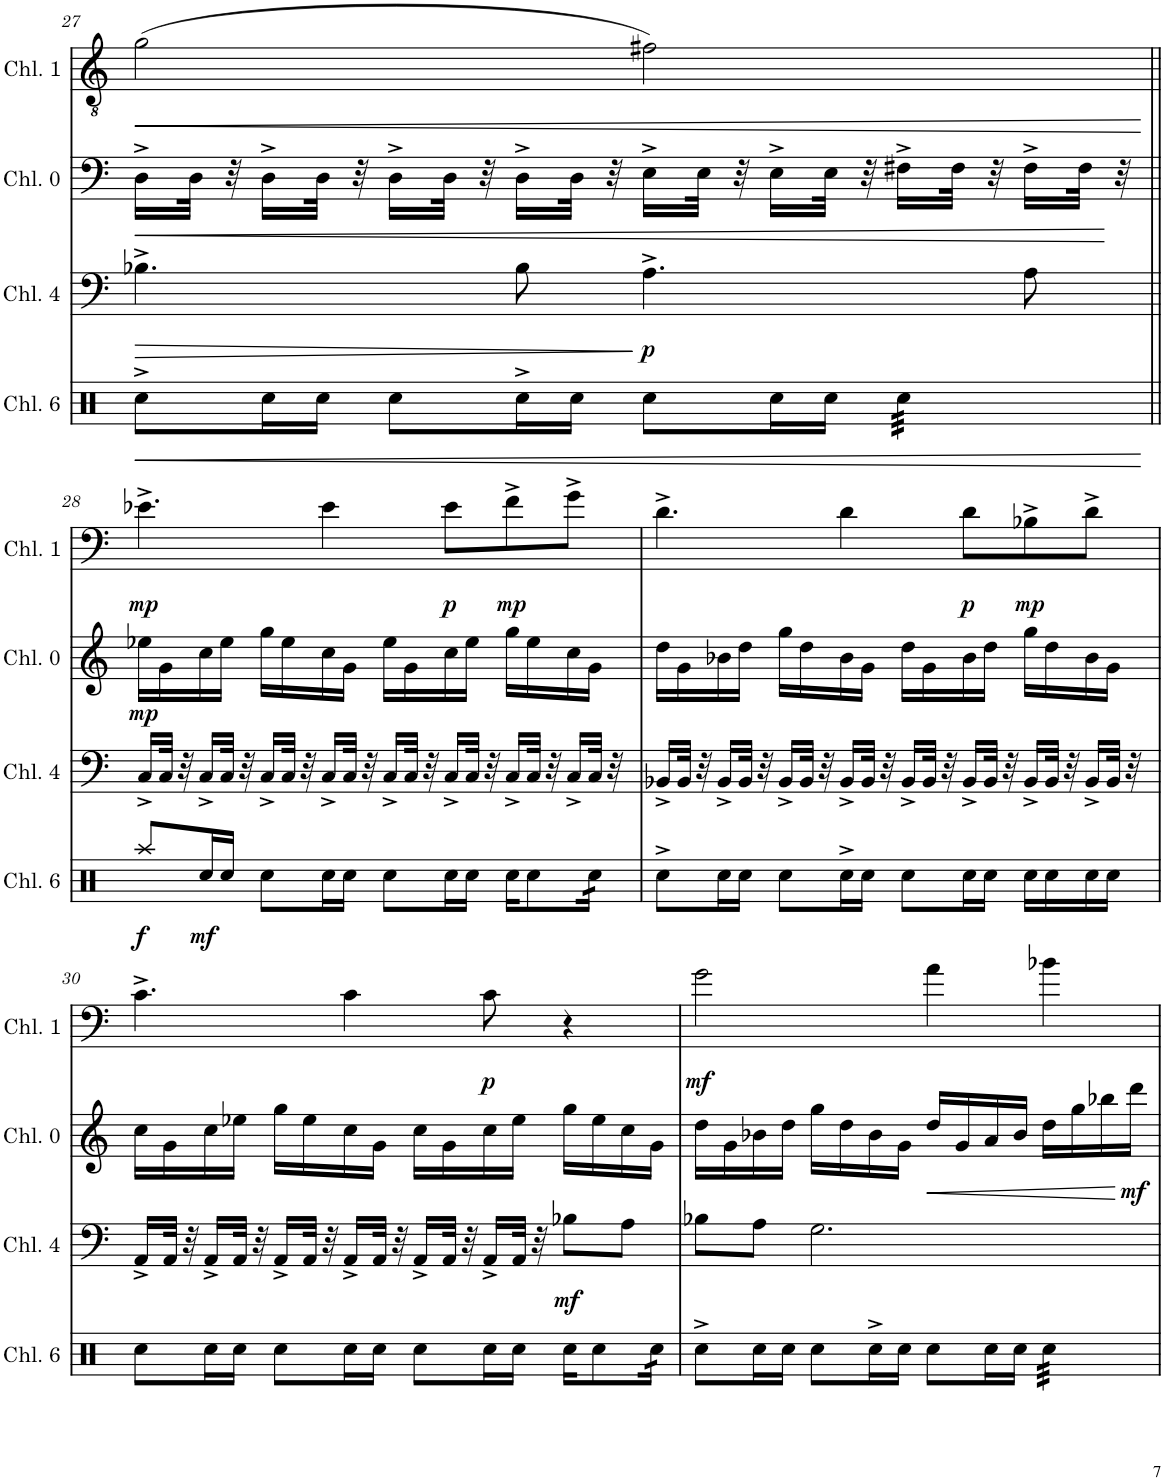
**kern	**dynam	**kern	**dynam	**kern	**dynam	**kern	**dynam
*part4	*part4	*part3	*part3	*part2	*part2	*part1	*part1
*staff4	*staff4	*staff3	*staff3	*staff2	*staff2	*staff1	*staff1
*I"Channel 6	*	*I"Channel 4	*	*I"Channel 0	*	*I"Channel 1	*
*I'Chl. 6	*	*I'Chl. 4	*	*I'Chl. 0	*	*I'Chl. 1	*
!!LO:PB:g=z
*clefX	*	*clefF4	*	*clefG2	*	*clefGv2	*
*k[]	*	*k[]	*	*k[]	*	*k[]	*
*M4/4	*	*M4/4	*	*M4/4	*	*M4/4	*
*met(c)	*	*met(c)	*	*met(c)	*	*met(c)	*
=27	=27	=27	=27	=27	=27	=27	=27
!	!LO:HP:b	!	!LO:HP:b	!	!LO:HP:b	!	!LO:HP:b
8Rcc^\L	<	4.B-X^\	>	16D^\LL	<	(2g\	<
.	.	.	.	32D\JJk	.	.	.
.	.	.	.	32r	.	.	.
16Rcc\L	.	.	.	16D^\LL	.	.	.
16Rcc\JJ	.	.	.	32D\JJk	.	.	.
.	.	.	.	32r	.	.	.
8Rcc\L	.	.	.	16D^\LL	.	.	.
.	.	.	.	32D\JJk	.	.	.
.	.	.	.	32r	.	.	.
16Rcc^\L	.	8B-\	.	16D^\LL	.	.	.
16Rcc\JJ	.	.	.	32D\JJk	.	.	.
.	.	.	.	32r	.	.	.
!	!	!	!LO:DY:n=1:b	!	!	!	!
8Rcc\L	.	4.A^\	] p	16E^\LL	.	2f#X\)	.
.	.	.	.	32E\JJk	.	.	.
.	.	.	.	32r	.	.	.
16Rcc\L	.	.	.	16E^\LL	.	.	.
16Rcc\JJ	.	.	.	32E\JJk	.	.	.
.	.	.	.	32r	.	.	.
*tremolo	*	*	*	*	*	*	*
32Rcc\LLL	.	.	.	16F#X^\LL	.	.	.
32Rcc\	.	.	.	.	.	.	.
32Rcc\	.	.	.	32F#\JJk	.	.	.
32Rcc\	.	.	.	32r	.	.	.
32Rcc\	.	8A\	.	16F#^\LL	.	.	.
32Rcc\	.	.	.	.	.	.	.
32Rcc\	.	.	.	32F#\JJk	.	.	.
32Rcc\JJJ	.	.	.	32r	[	.	.
*Xtremolo	*	*	*	*	*	*	*
.	[	.	.	.	.	.	[
!!LO:LB:g=z
=28||	=28||	=28||	=28||	=28||	=28||	=28||	=28||
!	!LO:DY:b	!	!	!	!LO:DY:b	!	!LO:DY:b
8Raa/L	f	16C^/LL	.	16ee-X\LL	mp	4.e-X^\	mp
.	.	32C/JJk	.	16g\	.	.	.
.	.	32r	.	.	.	.	.
!	!LO:DY:b	!	!	!	!	!	!
16Rcc/L	mf	16C^/LL	.	16cc\	.	.	.
16Rcc/JJ	.	32C/JJk	.	16ee-\JJ	.	.	.
.	.	32r	.	.	.	.	.
8Rcc\L	.	16C^/LL	.	16gg\LL	.	.	.
.	.	32C/JJk	.	16ee-\	.	.	.
.	.	32r	.	.	.	.	.
16Rcc\L	.	16C^/LL	.	16cc\	.	4e-\	.
16Rcc\JJ	.	32C/JJk	.	16g\JJ	.	.	.
.	.	32r	.	.	.	.	.
8Rcc\L	.	16C^/LL	.	16ee-\LL	.	.	.
.	.	32C/JJk	.	16g\	.	.	.
.	.	32r	.	.	.	.	.
!	!	!	!	!	!	!	!LO:DY:b
16Rcc\L	.	16C^/LL	.	16cc\	.	8e-\L	p
16Rcc\JJ	.	32C/JJk	.	16ee-\JJ	.	.	.
.	.	32r	.	.	.	.	.
!	!	!	!	!	!	!	!LO:DY:b
16Rcc\KL	.	16C^/LL	.	16gg\LL	.	8f^\	mp
8Rcc\	.	32C/JJk	.	16ee-\	.	.	.
.	.	32r	.	.	.	.	.
.	.	16C^/LL	.	16cc\	.	8g^\J	.
*tremolo	*	*	*	*	*	*	*
32Rcc\	.	32C/JJk	.	16g\JJ	.	.	.
32Rcc\JJJ	.	32r	.	.	.	.	.
*Xtremolo	*	*	*	*	*	*	*
=29	=29	=29	=29	=29	=29	=29	=29
8Rcc^\L	.	16BB-X^/LL	.	16dd\LL	.	4.d^\	.
.	.	32BB-/JJk	.	16g\	.	.	.
.	.	32r	.	.	.	.	.
16Rcc\L	.	16BB-^/LL	.	16b-X\	.	.	.
16Rcc\JJ	.	32BB-/JJk	.	16dd\JJ	.	.	.
.	.	32r	.	.	.	.	.
8Rcc\L	.	16BB-^/LL	.	16gg\LL	.	.	.
.	.	32BB-/JJk	.	16dd\	.	.	.
.	.	32r	.	.	.	.	.
16Rcc^\L	.	16BB-^/LL	.	16b-\	.	4d\	.
16Rcc\JJ	.	32BB-/JJk	.	16g\JJ	.	.	.
.	.	32r	.	.	.	.	.
8Rcc\L	.	16BB-^/LL	.	16dd\LL	.	.	.
.	.	32BB-/JJk	.	16g\	.	.	.
.	.	32r	.	.	.	.	.
!	!	!	!	!	!	!	!LO:DY:b
16Rcc\L	.	16BB-^/LL	.	16b-\	.	8d\L	p
16Rcc\JJ	.	32BB-/JJk	.	16dd\JJ	.	.	.
.	.	32r	.	.	.	.	.
!	!	!	!	!	!	!	!LO:DY:b
16Rcc\LL	.	16BB-^/LL	.	16gg\LL	.	8B-X^\	mp
16Rcc\	.	32BB-/JJk	.	16dd\	.	.	.
.	.	32r	.	.	.	.	.
16Rcc\	.	16BB-^/LL	.	16b-\	.	8d^\J	.
16Rcc\JJ	.	32BB-/JJk	.	16g\JJ	.	.	.
.	.	32r	.	.	.	.	.
!!LO:LB:g=z
=30	=30	=30	=30	=30	=30	=30	=30
8Rcc\L	.	16AA^/LL	.	16cc\LL	.	4.c^\	.
.	.	32AA/JJk	.	16g\	.	.	.
.	.	32r	.	.	.	.	.
16Rcc\L	.	16AA^/LL	.	16cc\	.	.	.
16Rcc\JJ	.	32AA/JJk	.	16ee-X\JJ	.	.	.
.	.	32r	.	.	.	.	.
8Rcc\L	.	16AA^/LL	.	16gg\LL	.	.	.
.	.	32AA/JJk	.	16ee-\	.	.	.
.	.	32r	.	.	.	.	.
16Rcc\L	.	16AA^/LL	.	16cc\	.	4c\	.
16Rcc\JJ	.	32AA/JJk	.	16g\JJ	.	.	.
.	.	32r	.	.	.	.	.
8Rcc\L	.	16AA^/LL	.	16cc\LL	.	.	.
.	.	32AA/JJk	.	16g\	.	.	.
.	.	32r	.	.	.	.	.
!	!	!	!	!	!	!	!LO:DY:b
16Rcc\L	.	16AA^/LL	.	16cc\	.	8c\	p
16Rcc\JJ	.	32AA/JJk	.	16ee-\JJ	.	.	.
.	.	32r	.	.	.	.	.
!	!	!	!LO:DY:b	!	!	!	!
16Rcc\KL	.	8B-X\L	mf	16gg\LL	.	4r	.
8Rcc\	.	.	.	16ee-\	.	.	.
.	.	8A\J	.	16cc\	.	.	.
*tremolo	*	*	*	*	*	*	*
32Rcc\	.	.	.	16g\JJ	.	.	.
32Rcc\JJJ	.	.	.	.	.	.	.
*Xtremolo	*	*	*	*	*	*	*
=31	=31	=31	=31	=31	=31	=31	=31
!	!	!	!	!	!	!	!LO:DY:b
8Rcc^\L	.	8B-X\L	.	16dd\LL	.	2g\	mf
.	.	.	.	16g\	.	.	.
16Rcc\L	.	8A\J	.	16b-X\	.	.	.
16Rcc\JJ	.	.	.	16dd\JJ	.	.	.
8Rcc\L	.	2.G\	.	16gg\LL	.	.	.
.	.	.	.	16dd\	.	.	.
16Rcc^\L	.	.	.	16b-\	.	.	.
16Rcc\JJ	.	.	.	16g\JJ	.	.	.
!	!	!	!	!	!LO:HP:b	!	!
8Rcc\L	.	.	.	16dd/LL	<	4a\	.
.	.	.	.	16g/	.	.	.
16Rcc\L	.	.	.	16a/	.	.	.
16Rcc\JJ	.	.	.	16b-/JJ	.	.	.
*tremolo	*	*	*	*	*	*	*
32Rcc\LLL	.	.	.	16dd\LL	.	4b-X\	.
32Rcc\	.	.	.	.	.	.	.
32Rcc\	.	.	.	16gg\	.	.	.
32Rcc\	.	.	.	.	.	.	.
32Rcc\	.	.	.	16bb-X\	.	.	.
32Rcc\	.	.	.	.	.	.	.
!	!	!	!	!	!LO:DY:n=1:b	!	!
32Rcc\	.	.	.	16ddd\JJ	[ mf	.	.
32Rcc\JJJ	.	.	.	.	.	.	.
*Xtremolo	*	*	*	*	*	*	*
=	=	=	=	=	=	=	=
*-	*-	*-	*-	*-	*-	*-	*-
